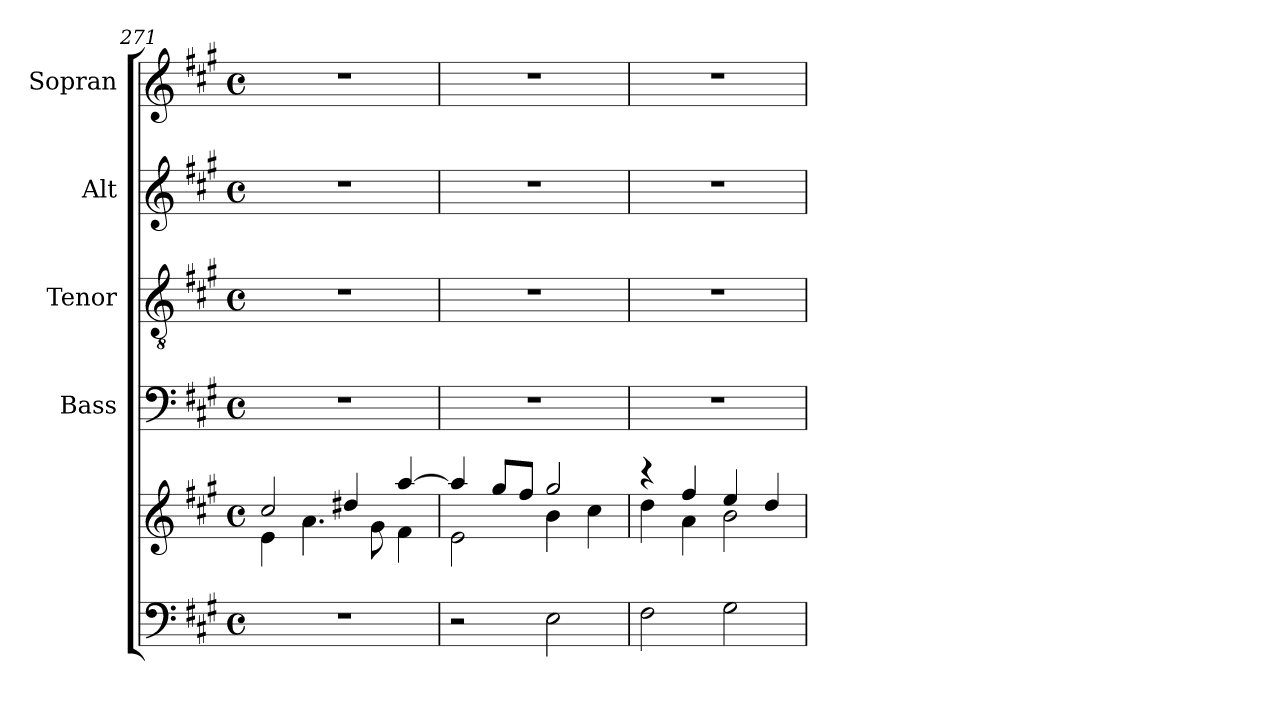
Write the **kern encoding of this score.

**kern	**kern	**kern	**kern	**kern	**kern
*part5	*part5	*part4	*part3	*part2	*part1
*staff6	*staff5	*staff4	*staff3	*staff2	*staff1
*	*	*I"Bass	*I"Tenor	*I"Alt	*I"Sopran
*	*	*I'B.	*I'T.	*I'A.	*I'S.
*clefF4	*clefG2	*clefF4	*clefGv2	*clefG2	*clefG2
*k[f#c#g#]	*k[f#c#g#]	*k[f#c#g#]	*k[f#c#g#]	*k[f#c#g#]	*k[f#c#g#]
*A:	*A:	*A:	*A:	*A:	*A:
*M4/4	*M4/4	*M4/4	*M4/4	*M4/4	*M4/4
*met(c)	*met(c)	*met(c)	*met(c)	*met(c)	*met(c)
=271	=271	=271	=271	=271	=271
*	*^	*	*	*	*
1r	2cc#/	4e\	1r	1r	1r	1r
.	.	4.a\	.	.	.	.
.	4dd#X/	.	.	.	.	.
.	.	8g#\	.	.	.	.
.	[>4aa/	4f#\	.	.	.	.
!!LO:PB:g=z
=272	=272	=272	=272	=272	=272	=272
2r	4aa/]	2e\	1r	1r	1r	1r
.	8gg#/L	.	.	.	.	.
.	8ff#/J	.	.	.	.	.
2E\	2gg#/	4b\	.	.	.	.
.	.	4cc#\	.	.	.	.
=273	=273	=273	=273	=273	=273	=273
2F#\	4rbb	4dd\	1r	1r	1r	1r
.	4ff#/	4a\	.	.	.	.
2G#\	4ee/	2b\	.	.	.	.
.	4dd/	.	.	.	.	.
*	*v	*v	*	*	*	*
=	=	=	=	=	=
*-	*-	*-	*-	*-	*-
